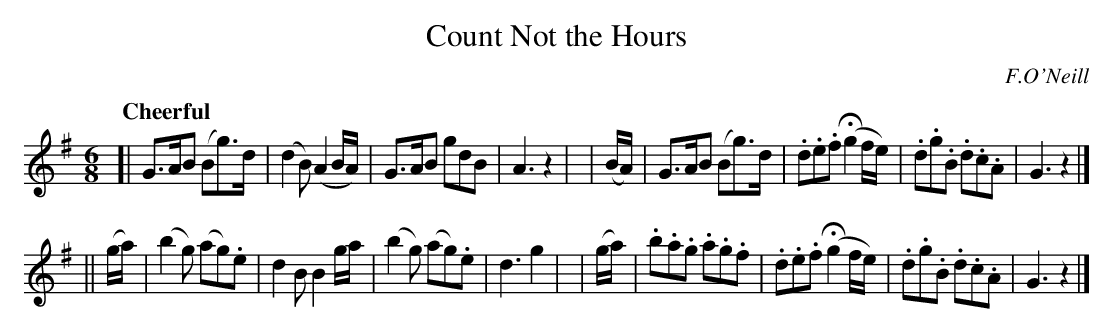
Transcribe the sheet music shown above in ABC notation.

X:1
T: Count Not the Hours
O: F.O'Neill
Q: "Cheerful"
M: 6/8
L: 1/8
K: G
[|  G>AB (Bg>)d | (d2B) (A2B/A/) | G>AB gdB | A3 z2 |\
|  (B/A/) | G>AB (Bg>)d | .d.e.f (Hg2f/e/) | .d.g.B .d.c.A | G3 z2 |]
|| (g/a/) | (b2g) (ag).e | d2B B2g/a/ | (b2g) (ag).e | d3 g2 |\
|  (g/a/) | .b.a.g .a.g.f | .d.e.f (Hg2f/e/) | .d.g.B .d.c.A | G3 z2 |]
